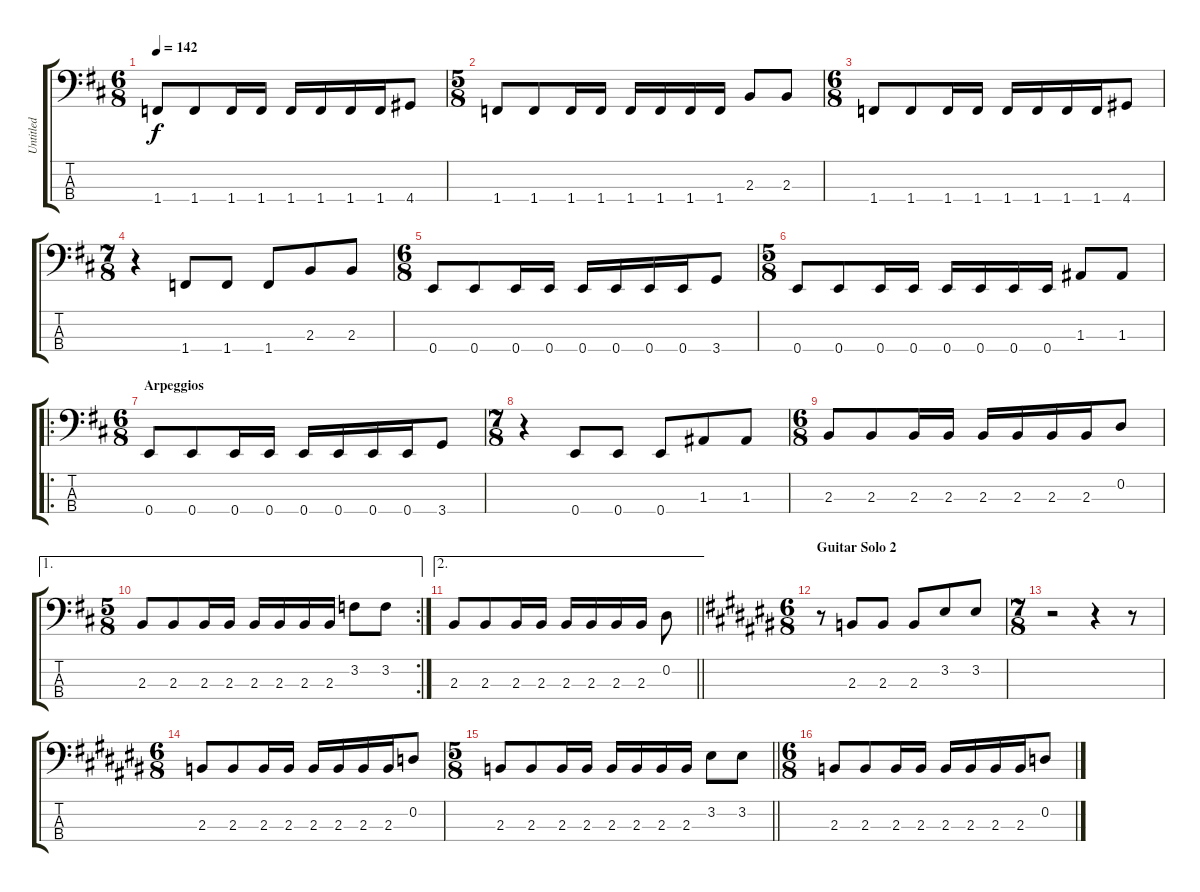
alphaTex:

\track ("Untitled" "Untitled") {instrument electricbassfinger}
\staff {score tabs}
\tuning (G2 D2 A1 E1) {hide}
\ts (6 8)
\tempo 142
\clef f4
\ks d
1.4.8{dy f} 1.4.8 1.4.16 1.4.16 1.4.16 1.4.16 1.4.16 1.4.16 4.4.8 |
\ts (5 8)
1.4.8 1.4.8 1.4.16 1.4.16 1.4.16 1.4.16 1.4.16 1.4.16 2.3.8 2.3.8 |
\ts (6 8)
1.4.8 1.4.8 1.4.16 1.4.16 1.4.16 1.4.16 1.4.16 1.4.16 4.4.8 |
\ts (7 8)
r.4 1.4.8 1.4.8 1.4.8 2.3.8 2.3.8 |
\ts (6 8)
0.4.8 0.4.8 0.4.16 0.4.16 0.4.16 0.4.16 0.4.16 0.4.16 3.4.8 |
\ts (5 8)
0.4.8 0.4.8 0.4.16 0.4.16 0.4.16 0.4.16 0.4.16 0.4.16 1.3.8 1.3.8 |
\ro
\ts (6 8)
\section ("" "Arpeggios")
0.4.8 0.4.8 0.4.16 0.4.16 0.4.16 0.4.16 0.4.16 0.4.16 3.4.8 |
\ts (7 8)
r.4 0.4.8 0.4.8 0.4.8 1.3.8 1.3.8 |
\ts (6 8)
2.3.8 2.3.8 2.3.16 2.3.16 2.3.16 2.3.16 2.3.16 2.3.16 0.2.8 |
\ae 1
\rc 2
\ts (5 8)
2.3.8 2.3.8 2.3.16 2.3.16 2.3.16 2.3.16 2.3.16 2.3.16 3.2.8 3.2.8 |
\ae 2
\barLineRight lightlight
2.3.8 2.3.8 2.3.16 2.3.16 2.3.16 2.3.16 2.3.16 2.3.16 0.2.8 |
\ts (6 8)
\section ("" "Guitar Solo 2")
\ks c#
r.8 2.3.8 2.3.8 2.3.8 3.2.8 3.2.8 |
\ts (7 8)
r.2 r.4 r.8 |
\ts (6 8)
\ks a#minor
2.3.8 2.3.8 2.3.16 2.3.16 2.3.16 2.3.16 2.3.16 2.3.16 0.2.8 |
\ts (5 8)
\barLineRight lightlight
\ks c#
2.3.8 2.3.8 2.3.16 2.3.16 2.3.16 2.3.16 2.3.16 2.3.16 3.2.8 3.2.8 |
\ts (6 8)
2.3.8 2.3.8 2.3.16 2.3.16 2.3.16 2.3.16 2.3.16 2.3.16 0.2.8
